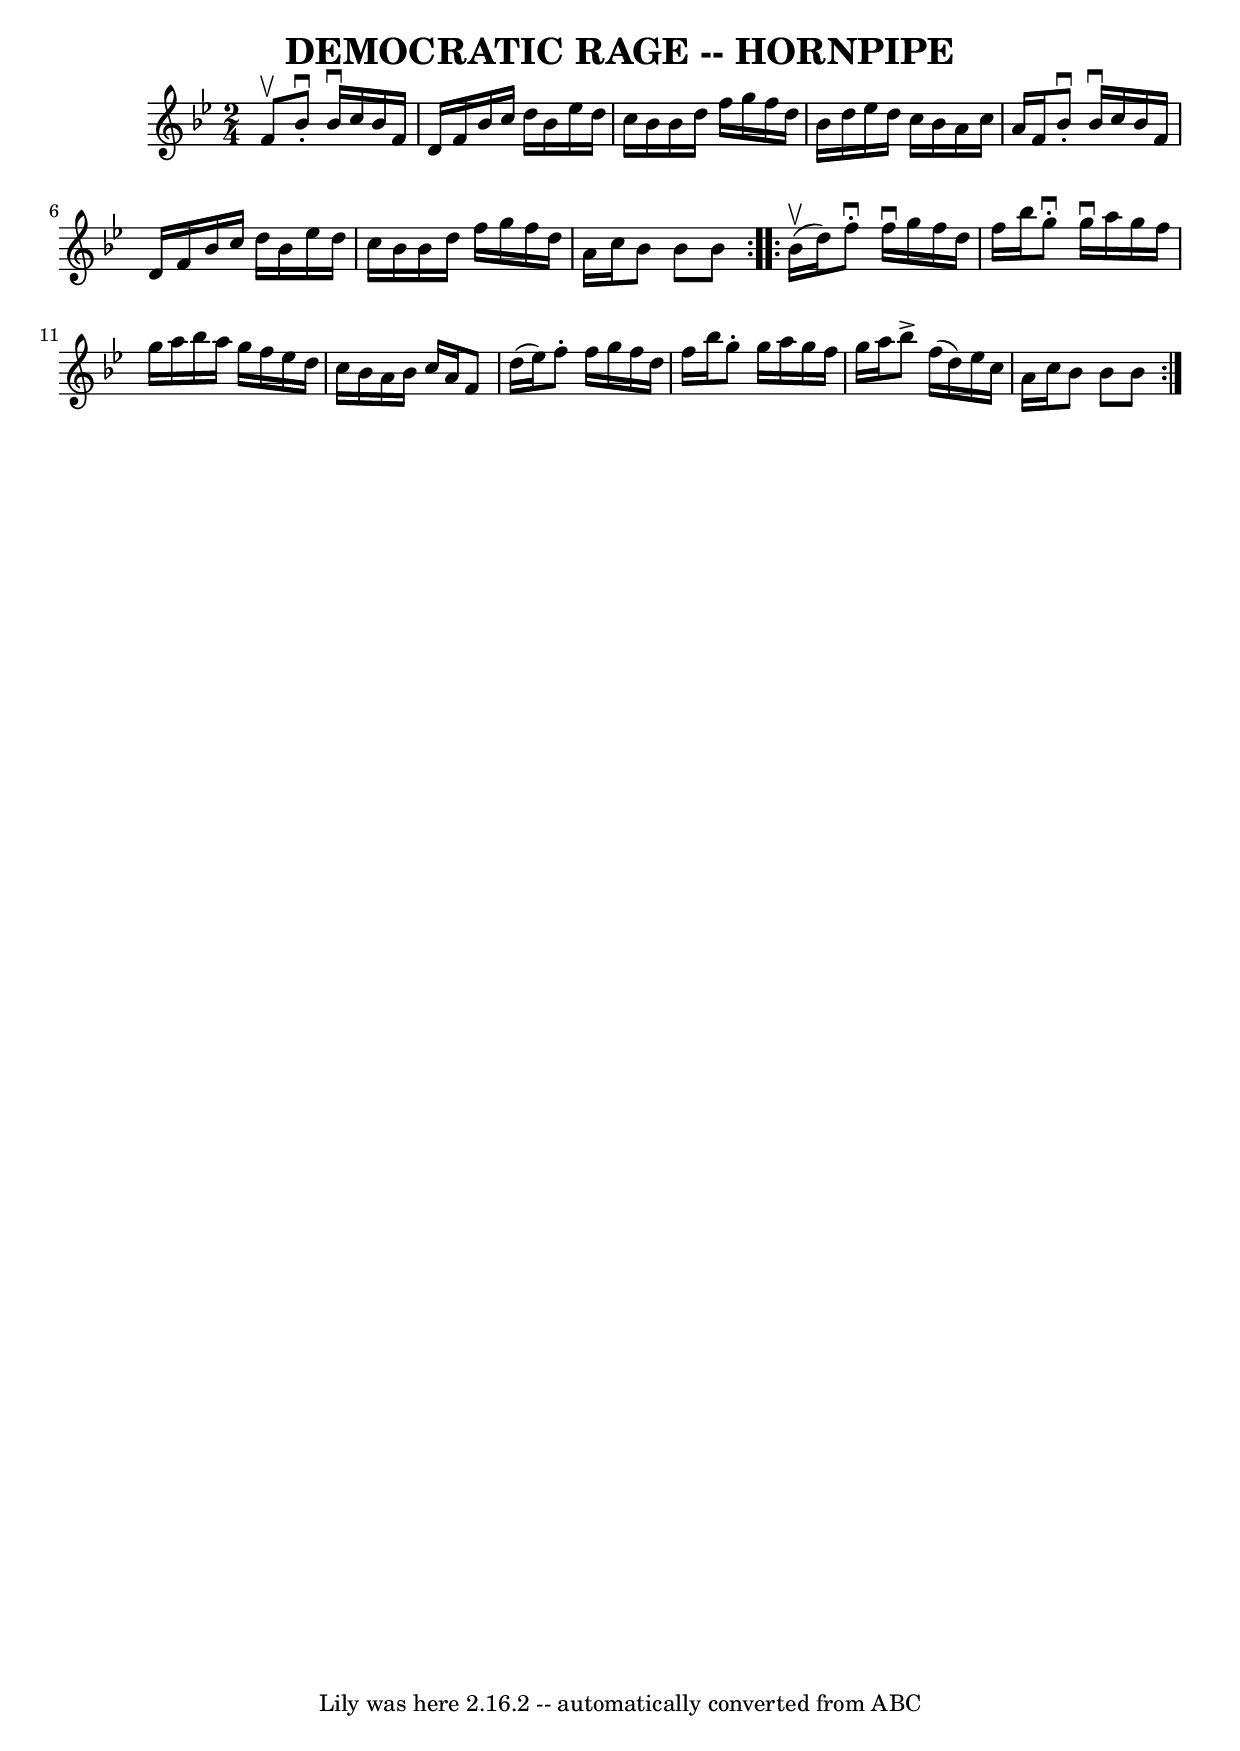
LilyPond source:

\version "2.16.2"
\include "Mammoth.ily"
\header {
  %% book = "Ryan's Mammoth Collection of Fiddle Tunes"
 crossRefNumber = "1"
 footnotes = "\\\\FIGURE. -- Lady Walpole's Reel. (Often Used.)"
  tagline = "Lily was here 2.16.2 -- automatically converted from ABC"
  title = "DEMOCRATIC RAGE -- HORNPIPE"

}
voicedefault =  {



  \repeat volta 2 {

    \time 2/4      \key bf \major f'8^\upbow        |
 bf'8^\downbow-. bf'16^\downbow c''16 bf'16 f'16 d'16 f'16     |
 bf'16 c''16 d''16 bf'16 ef''16 d''16 c''16 bf'16     |
 bf'16 d''16 f''16 g''16 f''16 d''16 bf'16 d''16      |
 ef''16 d''16 c''16 bf'16 a'16 c''16 a'16 f'16  | |
 bf'8^\downbow-. bf'16^\downbow c''16 bf'16 f'16 d'16 f'16     |
 bf'16 c''16 d''16 bf'16 ef''16 d''16 c''16 bf'16     |
 bf'16 d''16 f''16 g''16 f''16 d''16 a'16 c''16     |
 bf'8 bf'8 bf'8 
    
  }     
  \repeat volta 2 { bf'16 (^\upbow d''16)        |
    
 f''8^\downbow-. f''16^\downbow g''16 f''16 d''16 f''16 bf''16     |
 g''8^\downbow-. g''16^\downbow a''16 g''16 f''16 g''16 a''16     |
 bf''16 a''16 g''16 f''16 ef''16 d''16 c''16 bf'16     |
 a'16 bf'16 c''16 a'16 f'8 d''16 (ef''16)   |  |
 f''8-. f''16 g''16 f''16 d''16 f''16 bf''16     |
 g''8-. g''16 a''16 g''16 f''16 g''16 a''16     |
 bf''8^\accent f''16 (d''16) ef''16 c''16 a'16 c''16    |
 bf'8 bf'8  
 bf'8    
  }   

}

\score{
  <<

    \context Staff="default"
    {
      \voicedefault 
      
    }

  >>
  \layout {
    
  }
  \midi {
  }

}
